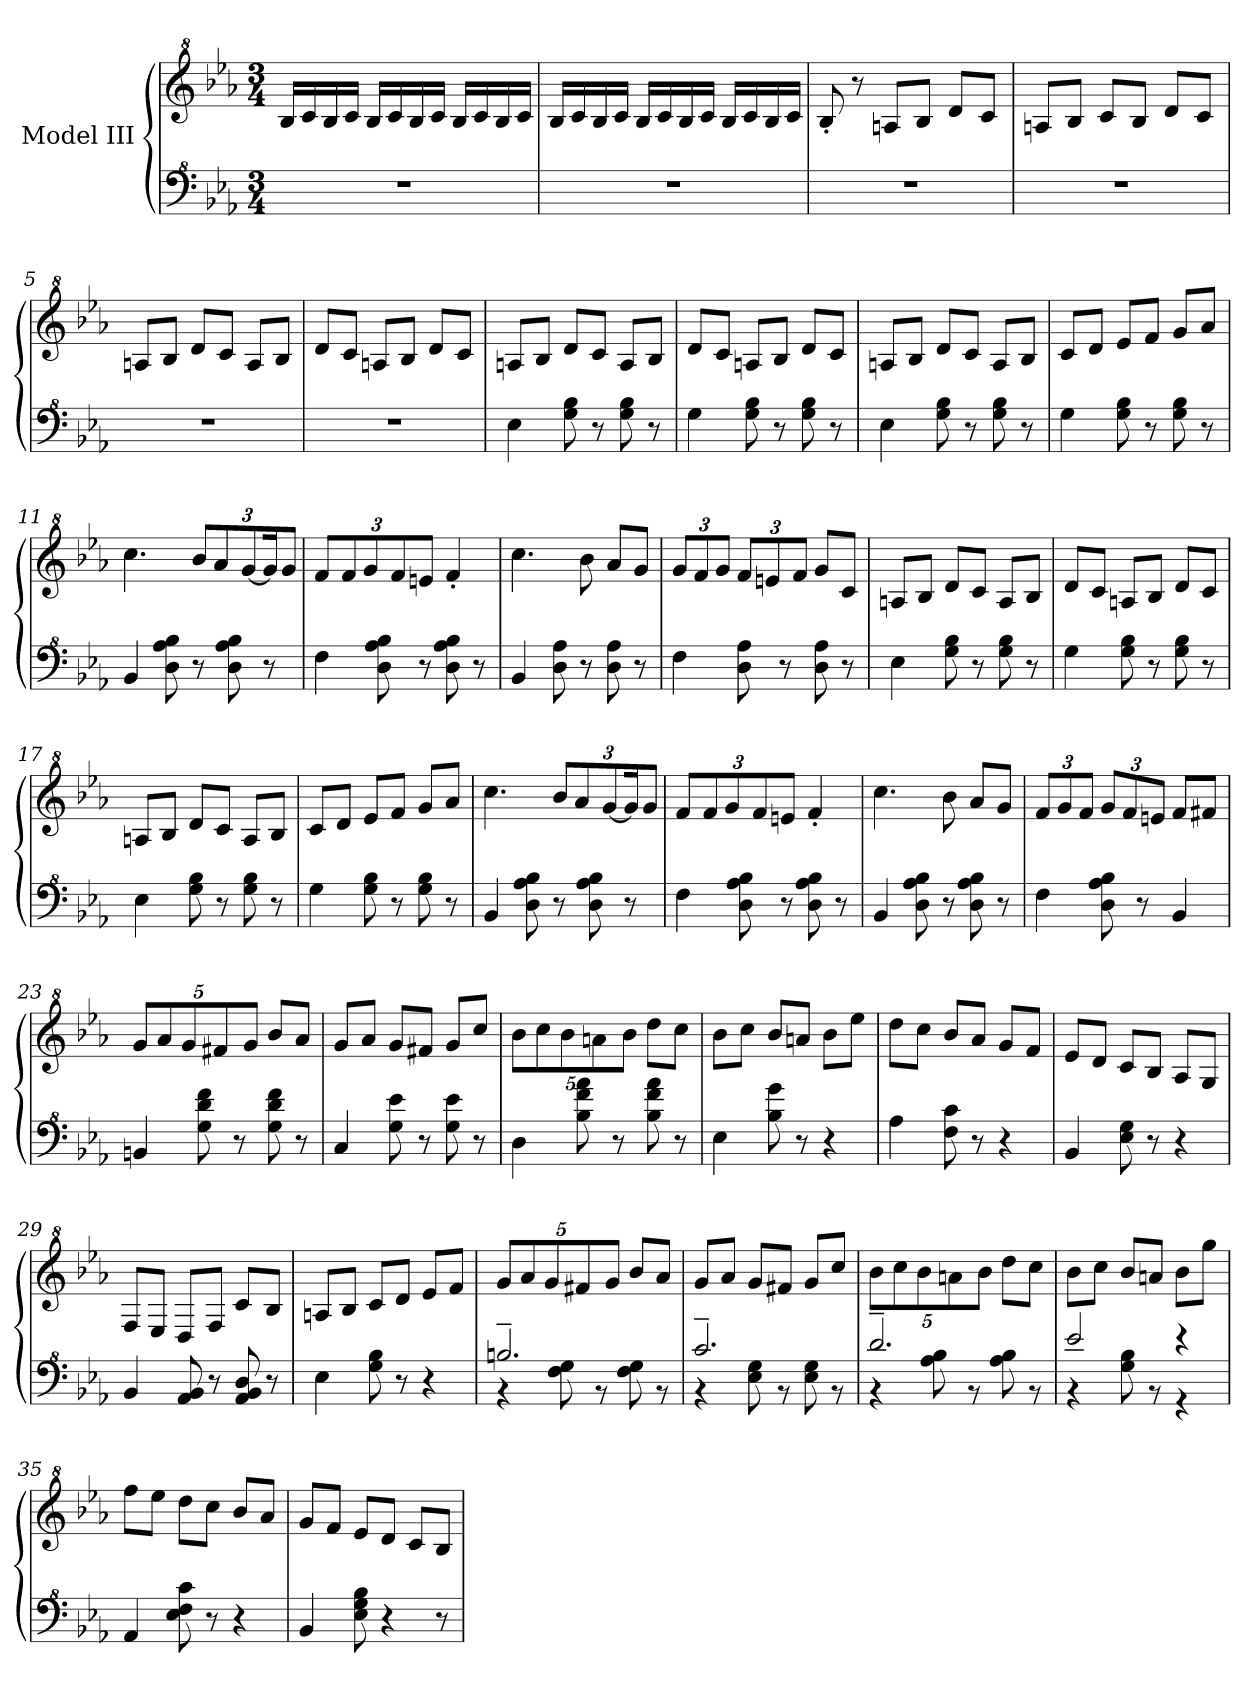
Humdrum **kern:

**kern	**kern
*part1	*part1
*staff2	*staff1
*I"Model III	*
*clefF^4	*clefG^2
*k[b-e-a-]	*k[b-e-a-]
*M3/4	*M3/4
*MM258	*MM258
=1	=1
2.r	16b-/LL
.	16cc/
.	16b-/
.	16cc/JJ
.	16b-/LL
.	16cc/
.	16b-/
.	16cc/JJ
.	16b-/LL
.	16cc/
.	16b-/
.	16cc/JJ
=2	=2
2.r	16b-/LL
.	16cc/
.	16b-/
.	16cc/JJ
.	16b-/LL
.	16cc/
.	16b-/
.	16cc/JJ
.	16b-/LL
.	16cc/
.	16b-/
.	16cc/JJ
=3	=3
2.r	8b-'/
.	8r
.	8an/L
.	8b-/J
.	8dd/L
.	8cc/J
!!LO:LB:g=z
=4	=4
2.r	8an/L
.	8b-/J
.	8cc/L
.	8b-/J
.	8dd/L
.	8cc/J
=5	=5
2.r	8an/L
.	8b-/J
.	8dd/L
.	8cc/J
.	8a/L
.	8b-/J
=6	=6
2.r	8dd/L
.	8cc/J
.	8an/L
.	8b-/J
.	8dd/L
.	8cc/J
=7	=7
4e-\	8an/L
.	8b-/J
8g\ 8b-\	8dd/L
8r	8cc/J
8g\ 8b-\	8a/L
8r	8b-/J
=8	=8
4g\	8dd/L
.	8cc/J
8g\ 8b-\	8an/L
8r	8b-/J
8g\ 8b-\	8dd/L
8r	8cc/J
!!LO:LB:g=z
=9	=9
4e-\	8an/L
.	8b-/J
8g\ 8b-\	8dd/L
8r	8cc/J
8g\ 8b-\	8a/L
8r	8b-/J
=10	=10
4g\	8cc/L
.	8dd/J
8g\ 8b-\	8ee-/L
8r	8ff/J
8g\ 8b-\	8gg/L
8r	8aa-/J
=11	=11
4B-/	4.ccc\
8d\ 8a-\ 8b-\	.
*	*Xbrackettup
8r	12bb-/L
.	12aa-/
8d\ 8a-\ 8b-\	.
.	[12gg/
8r	24gg/K]
.	12gg/J
=12	=12
4f\	8ff/L
.	12ff/
.	12gg/
8d\ 8a-\ 8b-\	.
.	12ff/
8r	8een/J
8d\ 8a-\ 8b-\	4ff'/
8r	.
=13	=13
4B-/	4.ccc\
8d\ 8a-\	.
8r	8bb-\
8d\ 8a-\	8aa-/L
8r	8gg/J
!!LO:LB:g=z
=14	=14
4f\	12gg/L
.	12ff/
.	12gg/J
8d\ 8a-\	12ff/L
.	12een/
8r	.
.	12ff/J
8d\ 8a-\	8gg/L
8r	8cc/J
=15	=15
4e-\	8an/L
.	8b-/J
8g\ 8b-\	8dd/L
8r	8cc/J
8g\ 8b-\	8a/L
8r	8b-/J
=16	=16
4g\	8dd/L
.	8cc/J
8g\ 8b-\	8an/L
8r	8b-/J
8g\ 8b-\	8dd/L
8r	8cc/J
=17	=17
4e-\	8an/L
.	8b-/J
8g\ 8b-\	8dd/L
8r	8cc/J
8g\ 8b-\	8a/L
8r	8b-/J
=18	=18
4g\	8cc/L
.	8dd/J
8g\ 8b-\	8ee-/L
8r	8ff/J
8g\ 8b-\	8gg/L
8r	8aa-/J
!!LO:LB:g=z
=19	=19
4B-/	4.ccc\
8d\ 8a-\ 8b-\	.
8r	12bb-/L
.	12aa-/
8d\ 8a-\ 8b-\	.
.	[12gg/
8r	24gg/K]
.	12gg/J
=20	=20
4f\	8ff/L
.	12ff/
.	12gg/
8d\ 8a-\ 8b-\	.
.	12ff/
8r	8een/J
8d\ 8a-\ 8b-\	4ff'/
8r	.
=21	=21
4B-/	4.ccc\
8d\ 8a-\ 8b-\	.
8r	8bb-\
8d\ 8a-\ 8b-\	8aa-/L
8r	8gg/J
=22	=22
4f\	12ff/L
.	12gg/
.	12ff/J
8d\ 8a-\ 8b-\	12gg/L
.	12ff/
8r	.
.	12een/J
4B-/	8ff/L
.	8ff#X/J
=23	=23
4Bn/	10gg/L
.	10aa-/
.	10gg/
8g\ 8dd\ 8ff\	.
.	10ff#X/
8r	.
.	10gg/J
8g\ 8dd\ 8ff\	8bb-/L
8r	8aa-/J
!!LO:PB:g=z
=24	=24
4c/	8gg/L
.	8aa-/J
8g\ 8ee-\	8gg/L
8r	8ff#X/J
8g\ 8ee-\	8gg/L
8r	8ccc/J
=25	=25
4d\	10bb-\L
.	10ccc\
.	10bb-\
8b-\ 8ff\ 8aa-\	.
.	10aan\
8r	.
.	10bb-\J
8b-\ 8ff\ 8aa-\	8ddd\L
8r	8ccc\J
=26	=26
4e-\	8bb-\L
.	8ccc\J
8b-\ 8gg\	8bb-/L
8r	8aan/J
4r	8bb-\L
.	8eee-\J
=27	=27
4a-\	8ddd\L
.	8ccc\J
8f\ 8cc\	8bb-/L
8r	8aa-/J
4r	8gg/L
.	8ff/J
=28	=28
4B-/	8ee-/L
.	8dd/J
8e-\ 8g\	8cc/L
8r	8b-/J
4r	8a-/L
.	8g/J
!!LO:LB:g=z
=29	=29
4B-/	8f/L
.	8e-/J
8A-/ 8B-/	8d/L
8r	8f/J
8A-/ 8B-/ 8d/	8cc/L
8r	8b-/J
=30	=30
4e-\	8an/L
.	8b-/J
8g\ 8b-\	8cc/L
8r	8dd/J
4r	8ee-/L
.	8ff/J
=31	=31
*^	*
2.bn~/	4r	10gg/L
.	.	10aa-/
.	.	10gg/
.	8f\ 8g\	.
.	.	10ff#X/
.	8r	.
.	.	10gg/J
.	8f\ 8g\	8bb-/L
.	8r	8aa-/J
=32	=32	=32
2.cc~/	4r	8gg/L
.	.	8aa-/J
.	8e-\ 8g\	8gg/L
.	8r	8ff#X/J
.	8e-\ 8g\	8gg/L
.	8r	8ccc/J
=33	=33	=33
2.dd~/	4r	10bb-\L
.	.	10ccc\
.	.	10bb-\
.	8a-\ 8b-\	.
.	.	10aan\
.	8r	.
.	.	10bb-\J
.	8a-\ 8b-\	8ddd\L
.	8r	8ccc\J
!!LO:LB:g=z
=34	=34	=34
2ee-/	4r	8bb-\L
.	.	8ccc\J
.	8g\ 8b-\	8bb-/L
.	8r	8aan/J
4r	4r	8bb-\L
.	.	8ggg\J
*v	*v	*
=35	=35
4A-/	8fff\L
.	8eee-\J
8e-\ 8f\ 8cc\	8ddd\L
8r	8ccc\J
4r	8bb-/L
.	8aa-/J
=36	=36
4B-/	8gg/L
.	8ff/J
8e-\ 8g\ 8b-\	8ee-/L
4r	8dd/J
.	8cc/L
8r	8b-/J
=	=
*-	*-
